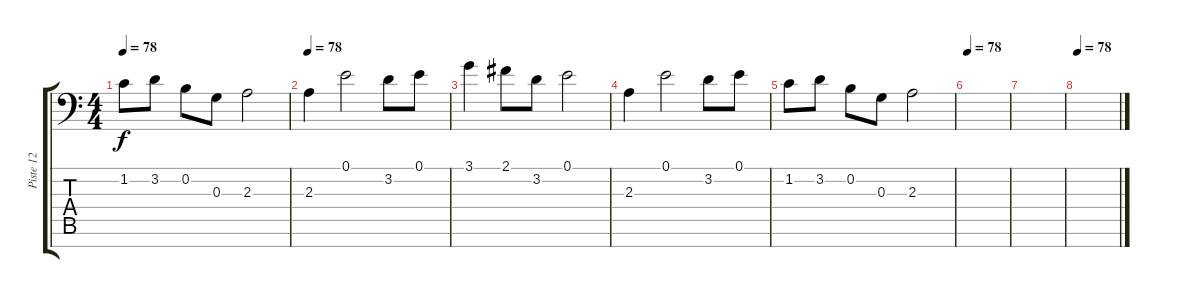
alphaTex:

\track ("Piste 12" "Piste 12") {instrument churchorgan}
\staff {score tabs}
\tuning (E4 B3 G3 D3 A2 E2 C-1) {hide}
\ts (4 4)
\tempo 78
\clef f4
\ks c
1.2.8{dy f} 3.2.8 0.2.8 0.3.8 2.3.2 |
\tempo 78
2.3.4 0.1.2 3.2.8 0.1.8 |
3.1.4 2.1.8 3.2.8 0.1.2 |
2.3.4 0.1.2 3.2.8 0.1.8 |
1.2.8 3.2.8 0.2.8 0.3.8 2.3.2 |
\tempo 78
|
|
\tempo 78
